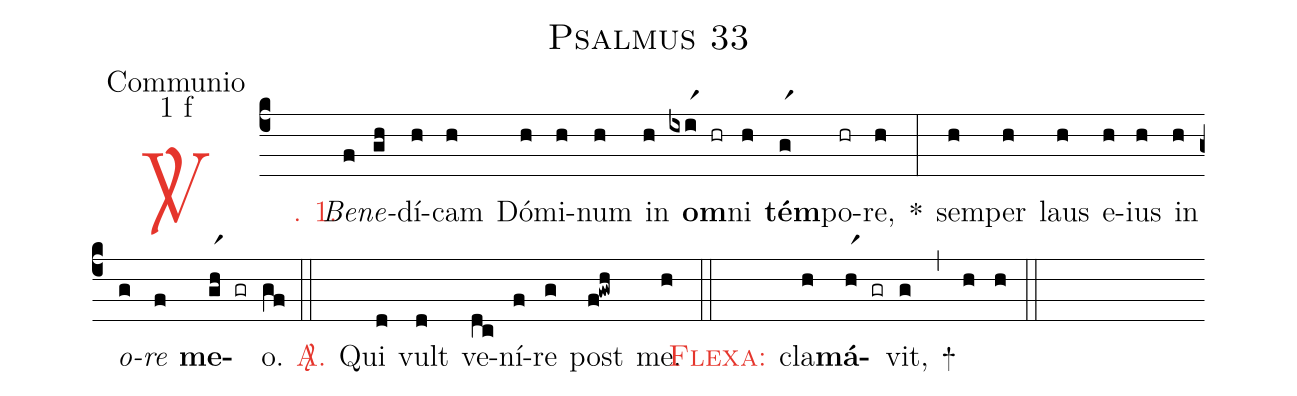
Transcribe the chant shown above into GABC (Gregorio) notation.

name: Psalmus 33;
office-part: Communio;
mode: 1;
mode-differentia: f;
%%
(c4)

<c><sp>V/</sp>. 1.</c>() <i>Be</i>(f)<i>ne</i>(gh)dí(h)cam(h) Dó(h)mi(h)num(h) in(h) <b>om</b>(ixir1 hr)ni(h) <b>tém</b>(gr1)po(hr)re,(h) *(:) sem(h)per(h) laus(h) e(h)ius(h) in(h) <i>o</i>(g)<i>re</i>(f) <b>me</b>(gr1h gr)o.(gf)

(::)

<nlba><c><sp>A/</sp>.</c>() Qui</nlba>(d) vult(d) ve(dc)ní(f)re(g) post(f!gwh) me.(h)

(::)

<nlba><c><sc>Flexa</sc>:</c>() cla</nlba>(h)<b>má</b>(hr1 gr)vit,(g) +(,) (h) (h)

(::)
